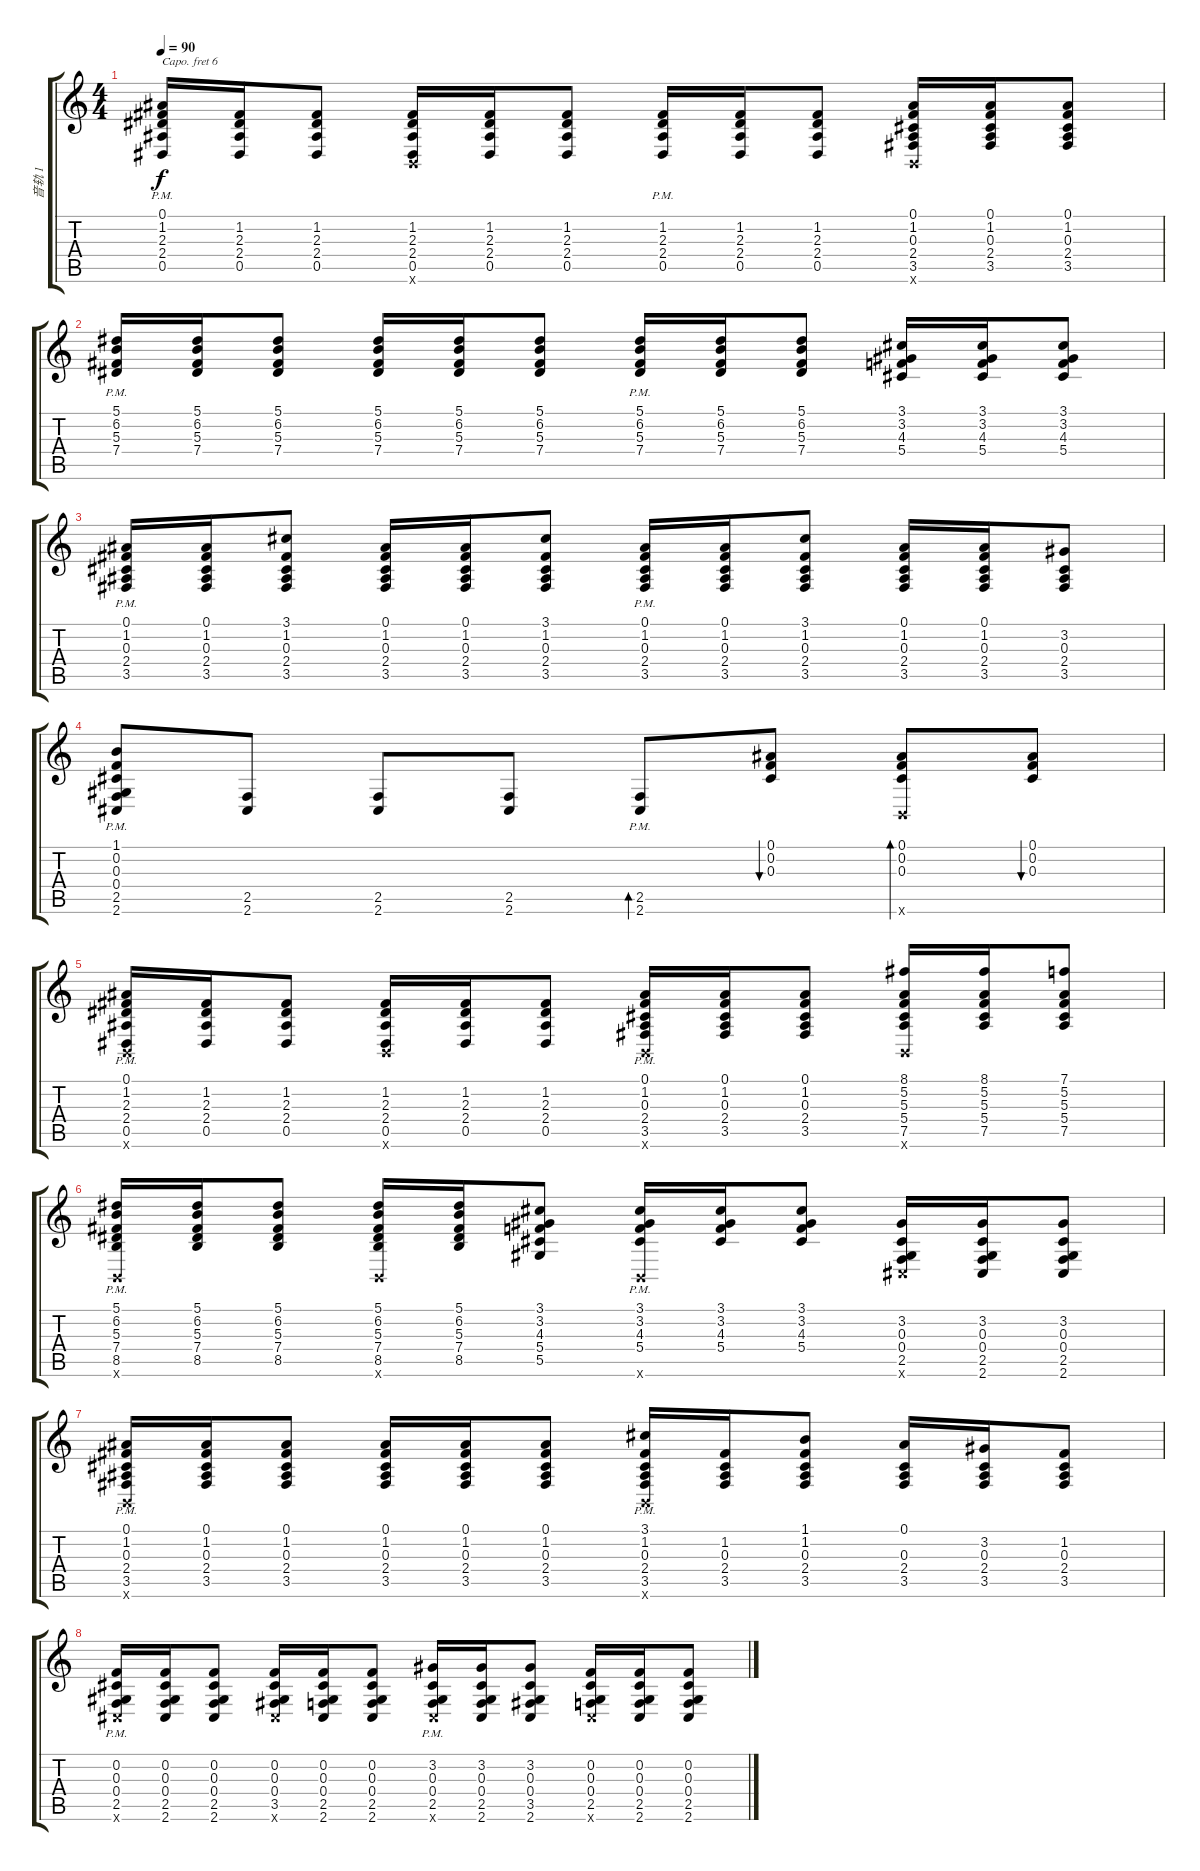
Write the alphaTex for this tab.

\track ("音轨 1" "音轨 1") {instrument electricgrandpiano}
\staff {score tabs}
\capo 6
\tuning (E4 B3 G3 D3 A2 F2) {hide}
\ts (4 4)
\tempo 90
\clef g2
\ks c
(0.1 1.2 2.3 2.4 0.5{pm}).16{dy f} (1.2 2.3 2.4 0.5).16 (1.2 2.3 2.4 0.5).8 (1.2 2.3 2.4 0.5 0.6{x}).16 (1.2 2.3 2.4 0.5).16 (1.2 2.3 2.4 0.5).8 (1.2 2.3 2.4 0.5{pm}).16 (1.2 2.3 2.4 0.5).16 (1.2 2.3 2.4 0.5).8 (0.1 1.2 0.3 2.4 3.5 0.6{x}).16 (0.1 1.2 0.3 2.4 3.5).16 (0.1 1.2 0.3 2.4 3.5).8 |
(5.1 6.2 5.3 7.4{pm}).16 (5.1 6.2 5.3 7.4).16 (5.1 6.2 5.3 7.4).8 (5.1 6.2 5.3 7.4).16 (5.1 6.2 5.3 7.4).16 (5.1 6.2 5.3 7.4).8 (5.1 6.2 5.3 7.4{pm}).16 (5.1 6.2 5.3 7.4).16 (5.1 6.2 5.3 7.4).8 (3.1 3.2 4.3 5.4).16 (3.1 3.2 4.3 5.4).16 (3.1 3.2 4.3 5.4).8 |
(0.1 1.2 0.3 2.4 3.5{pm}).16 (0.1 1.2 0.3 2.4 3.5).16 (3.1 1.2 0.3 2.4 3.5).8 (0.1 1.2 0.3 2.4 3.5).16 (0.1 1.2 0.3 2.4 3.5).16 (3.1 1.2 0.3 2.4 3.5).8 (0.1 1.2 0.3 2.4 3.5{pm}).16 (0.1 1.2 0.3 2.4 3.5).16 (3.1 1.2 0.3 2.4 3.5).8 (0.1 1.2 0.3 2.4 3.5).16 (0.1 1.2 0.3 2.4 3.5).16 (3.2 0.3 2.4 3.5).8 |
(1.1 0.2 0.3 0.4 2.5 2.6{pm}).8 (2.5 2.6).8 (2.5 2.6).8 (2.5 2.6).8 (2.5 2.6{pm}).8{bd 60} (0.1 0.2 0.3).8{bu 60} (0.1 0.2 0.3 0.6{x}).8{bd 60} (0.1 0.2 0.3).8{bu 60} |
(0.1 1.2 2.3 2.4 0.5{pm} 0.6{x}).16 (1.2 2.3 2.4 0.5).16 (1.2 2.3 2.4 0.5).8 (1.2 2.3 2.4 0.5 0.6{x}).16 (1.2 2.3 2.4 0.5).16 (1.2 2.3 2.4 0.5).8 (0.1 1.2 0.3 2.4 3.5{pm} 0.6{x}).16 (0.1 1.2 0.3 2.4 3.5).16 (0.1 1.2 0.3 2.4 3.5).8 (8.1 5.2 5.3 5.4 7.5 0.6{x}).16 (8.1 5.2 5.3 5.4 7.5).16 (7.1 5.2 5.3 5.4 7.5).8 |
(5.1 6.2 5.3 7.4 8.5{pm} 0.6{x}).16 (5.1 6.2 5.3 7.4 8.5).16 (5.1 6.2 5.3 7.4 8.5).8 (5.1 6.2 5.3 7.4 8.5 0.6{x}).16 (5.1 6.2 5.3 7.4 8.5).16 (3.1 3.2 4.3 5.4 5.5).8 (3.1 3.2 4.3 5.4{pm} 0.6{x}).16 (3.1 3.2 4.3 5.4).16 (3.1 3.2 4.3 5.4).8 (3.2 0.3 0.4 2.5 2.6{x}).16 (3.2 0.3 0.4 2.5 2.6).16 (3.2 0.3 0.4 2.5 2.6).8 |
(0.1 1.2 0.3 2.4 3.5{pm} 0.6{x}).16 (0.1 1.2 0.3 2.4 3.5).16 (0.1 1.2 0.3 2.4 3.5).8 (0.1 1.2 0.3 2.4 3.5).16 (0.1 1.2 0.3 2.4 3.5).16 (0.1 1.2 0.3 2.4 3.5).8 (3.1 1.2 0.3 2.4 3.5{pm} 0.6{x}).16 (1.2 0.3 2.4 3.5).16 (1.1 1.2 0.3 2.4 3.5).8 (0.1 0.3 2.4 3.5).16 (3.2 0.3 2.4 3.5).16 (1.2 0.3 2.4 3.5).8 |
(0.2 0.3 0.4 2.5{pm} 2.6{x}).16 (0.2 0.3 0.4 2.5 2.6).16 (0.2 0.3 0.4 2.5 2.6).8 (0.2 0.3 0.4 3.5 2.6{x}).16 (0.2 0.3 0.4 2.5 2.6).16 (0.2 0.3 0.4 2.5 2.6).8 (3.2 0.3 0.4 2.5{pm} 2.6{x}).16 (3.2 0.3 0.4 2.5 2.6).16 (3.2 0.3 0.4 3.5 2.6).8 (0.2 0.3 0.4 2.5 2.6{x}).16 (0.2 0.3 0.4 2.5 2.6).16 (0.2 0.3 0.4 2.5 2.6).8
